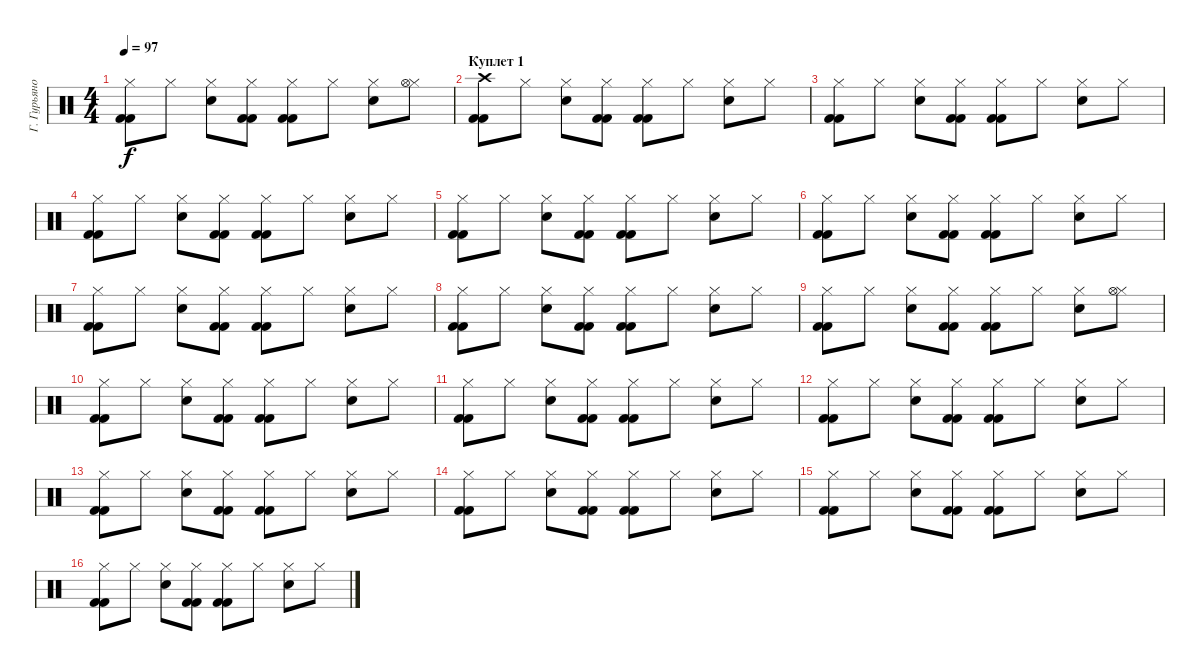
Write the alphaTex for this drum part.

\track ("Г. Гурьянов" "Г. Гурьяно") {instrument percussion}
\staff {score}
\articulation defaults
\ts (4 4)
\tempo 97
\clef neutral
\ks c
("Hi-Hat (closed)" "Kick (hit) 2" "Kick (hit) 2").8{dy f} "Hi-Hat (closed)".8 ("Hi-Hat (closed)" "Hand Clap (hit)").8 ("Hi-Hat (closed)" "Kick (hit) 2" "Kick (hit) 2").8 ("Hi-Hat (closed)" "Kick (hit) 2" "Kick (hit) 2").8 "Hi-Hat (closed)".8 ("Hi-Hat (closed)" "Hand Clap (hit)").8 ("Hi-Hat (closed)" "Hi-Hat (open)").8 |
\section ("" "Куплет 1")
("Crash high (hit)" "Kick (hit) 2" "Kick (hit) 2").8 "Hi-Hat (closed)".8 ("Hi-Hat (closed)" "Hand Clap (hit)").8 ("Hi-Hat (closed)" "Kick (hit) 2" "Kick (hit) 2").8 ("Hi-Hat (closed)" "Kick (hit) 2" "Kick (hit) 2").8 "Hi-Hat (closed)".8 ("Hi-Hat (closed)" "Hand Clap (hit)").8 "Hi-Hat (closed)".8 |
("Hi-Hat (closed)" "Kick (hit) 2" "Kick (hit) 2").8 "Hi-Hat (closed)".8 ("Hi-Hat (closed)" "Hand Clap (hit)").8 ("Hi-Hat (closed)" "Kick (hit) 2" "Kick (hit) 2").8 ("Hi-Hat (closed)" "Kick (hit) 2" "Kick (hit) 2").8 "Hi-Hat (closed)".8 ("Hi-Hat (closed)" "Hand Clap (hit)").8 "Hi-Hat (closed)".8 |
("Hi-Hat (closed)" "Kick (hit) 2" "Kick (hit) 2").8 "Hi-Hat (closed)".8 ("Hi-Hat (closed)" "Hand Clap (hit)").8 ("Hi-Hat (closed)" "Kick (hit) 2" "Kick (hit) 2").8 ("Hi-Hat (closed)" "Kick (hit) 2" "Kick (hit) 2").8 "Hi-Hat (closed)".8 ("Hi-Hat (closed)" "Hand Clap (hit)").8 "Hi-Hat (closed)".8 |
("Hi-Hat (closed)" "Kick (hit) 2" "Kick (hit) 2").8 "Hi-Hat (closed)".8 ("Hi-Hat (closed)" "Hand Clap (hit)").8 ("Hi-Hat (closed)" "Kick (hit) 2" "Kick (hit) 2").8 ("Hi-Hat (closed)" "Kick (hit) 2" "Kick (hit) 2").8 "Hi-Hat (closed)".8 ("Hi-Hat (closed)" "Hand Clap (hit)").8 "Hi-Hat (closed)".8 |
("Hi-Hat (closed)" "Kick (hit) 2" "Kick (hit) 2").8 "Hi-Hat (closed)".8 ("Hi-Hat (closed)" "Hand Clap (hit)").8 ("Hi-Hat (closed)" "Kick (hit) 2" "Kick (hit) 2").8 ("Hi-Hat (closed)" "Kick (hit) 2" "Kick (hit) 2").8 "Hi-Hat (closed)".8 ("Hi-Hat (closed)" "Hand Clap (hit)").8 "Hi-Hat (closed)".8 |
("Hi-Hat (closed)" "Kick (hit) 2" "Kick (hit) 2").8 "Hi-Hat (closed)".8 ("Hi-Hat (closed)" "Hand Clap (hit)").8 ("Hi-Hat (closed)" "Kick (hit) 2" "Kick (hit) 2").8 ("Hi-Hat (closed)" "Kick (hit) 2" "Kick (hit) 2").8 "Hi-Hat (closed)".8 ("Hi-Hat (closed)" "Hand Clap (hit)").8 "Hi-Hat (closed)".8 |
("Hi-Hat (closed)" "Kick (hit) 2" "Kick (hit) 2").8 "Hi-Hat (closed)".8 ("Hi-Hat (closed)" "Hand Clap (hit)").8 ("Hi-Hat (closed)" "Kick (hit) 2" "Kick (hit) 2").8 ("Hi-Hat (closed)" "Kick (hit) 2" "Kick (hit) 2").8 "Hi-Hat (closed)".8 ("Hi-Hat (closed)" "Hand Clap (hit)").8 "Hi-Hat (closed)".8 |
("Hi-Hat (closed)" "Kick (hit) 2" "Kick (hit) 2").8 "Hi-Hat (closed)".8 ("Hi-Hat (closed)" "Hand Clap (hit)").8 ("Hi-Hat (closed)" "Kick (hit) 2" "Kick (hit) 2").8 ("Hi-Hat (closed)" "Kick (hit) 2" "Kick (hit) 2").8 "Hi-Hat (closed)".8 ("Hi-Hat (closed)" "Hand Clap (hit)").8 ("Hi-Hat (closed)" "Hi-Hat (open)").8 |
("Hi-Hat (closed)" "Kick (hit) 2" "Kick (hit) 2").8 "Hi-Hat (closed)".8 ("Hi-Hat (closed)" "Hand Clap (hit)").8 ("Hi-Hat (closed)" "Kick (hit) 2" "Kick (hit) 2").8 ("Hi-Hat (closed)" "Kick (hit) 2" "Kick (hit) 2").8 "Hi-Hat (closed)".8 ("Hi-Hat (closed)" "Hand Clap (hit)").8 "Hi-Hat (closed)".8 |
("Hi-Hat (closed)" "Kick (hit) 2" "Kick (hit) 2").8 "Hi-Hat (closed)".8 ("Hi-Hat (closed)" "Hand Clap (hit)").8 ("Hi-Hat (closed)" "Kick (hit) 2" "Kick (hit) 2").8 ("Hi-Hat (closed)" "Kick (hit) 2" "Kick (hit) 2").8 "Hi-Hat (closed)".8 ("Hi-Hat (closed)" "Hand Clap (hit)").8 "Hi-Hat (closed)".8 |
("Hi-Hat (closed)" "Kick (hit) 2" "Kick (hit) 2").8 "Hi-Hat (closed)".8 ("Hi-Hat (closed)" "Hand Clap (hit)").8 ("Hi-Hat (closed)" "Kick (hit) 2" "Kick (hit) 2").8 ("Hi-Hat (closed)" "Kick (hit) 2" "Kick (hit) 2").8 "Hi-Hat (closed)".8 ("Hi-Hat (closed)" "Hand Clap (hit)").8 "Hi-Hat (closed)".8 |
("Hi-Hat (closed)" "Kick (hit) 2" "Kick (hit) 2").8 "Hi-Hat (closed)".8 ("Hi-Hat (closed)" "Hand Clap (hit)").8 ("Hi-Hat (closed)" "Kick (hit) 2" "Kick (hit) 2").8 ("Hi-Hat (closed)" "Kick (hit) 2" "Kick (hit) 2").8 "Hi-Hat (closed)".8 ("Hi-Hat (closed)" "Hand Clap (hit)").8 "Hi-Hat (closed)".8 |
("Hi-Hat (closed)" "Kick (hit) 2" "Kick (hit) 2").8 "Hi-Hat (closed)".8 ("Hi-Hat (closed)" "Hand Clap (hit)").8 ("Hi-Hat (closed)" "Kick (hit) 2" "Kick (hit) 2").8 ("Hi-Hat (closed)" "Kick (hit) 2" "Kick (hit) 2").8 "Hi-Hat (closed)".8 ("Hi-Hat (closed)" "Hand Clap (hit)").8 "Hi-Hat (closed)".8 |
("Hi-Hat (closed)" "Kick (hit) 2" "Kick (hit) 2").8 "Hi-Hat (closed)".8 ("Hi-Hat (closed)" "Hand Clap (hit)").8 ("Hi-Hat (closed)" "Kick (hit) 2" "Kick (hit) 2").8 ("Hi-Hat (closed)" "Kick (hit) 2" "Kick (hit) 2").8 "Hi-Hat (closed)".8 ("Hi-Hat (closed)" "Hand Clap (hit)").8 "Hi-Hat (closed)".8 |
("Hi-Hat (closed)" "Kick (hit) 2" "Kick (hit) 2").8 "Hi-Hat (closed)".8 ("Hi-Hat (closed)" "Hand Clap (hit)").8 ("Hi-Hat (closed)" "Kick (hit) 2" "Kick (hit) 2").8 ("Hi-Hat (closed)" "Kick (hit) 2" "Kick (hit) 2").8 "Hi-Hat (closed)".8 ("Hi-Hat (closed)" "Hand Clap (hit)").8 "Hi-Hat (closed)".8
